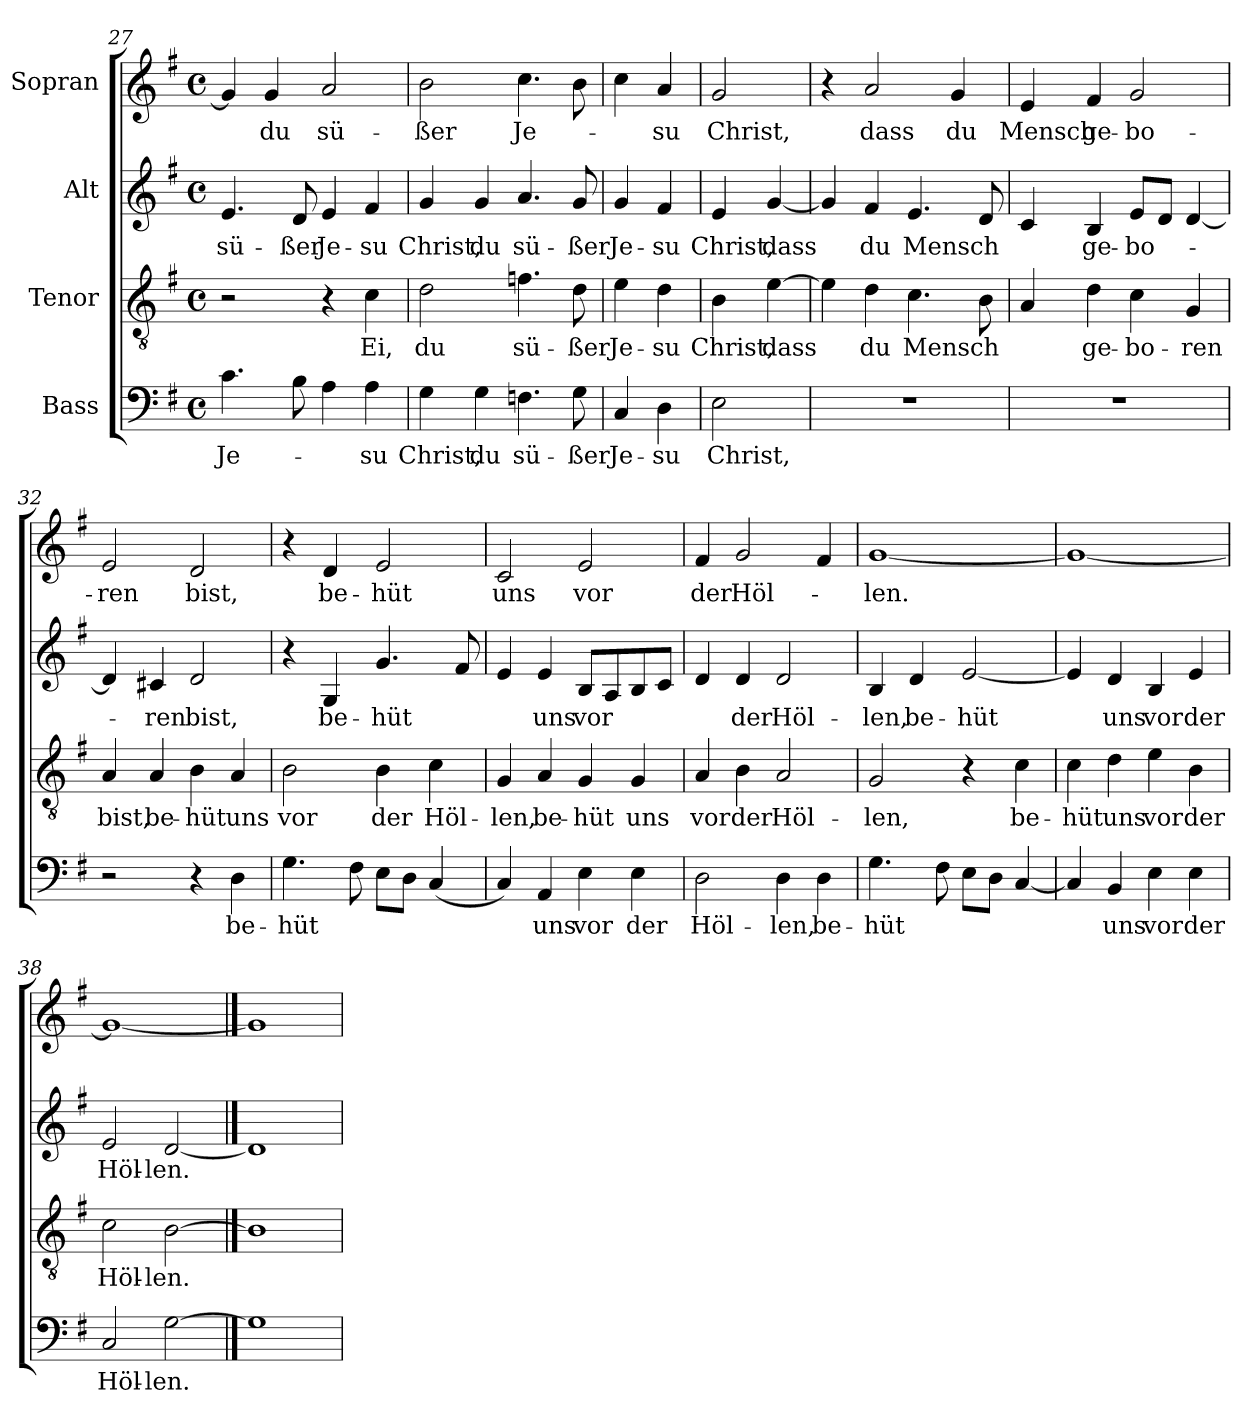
**kern	**text	**kern	**text	**kern	**text	**kern	**text
*part4	*part4	*part3	*part3	*part2	*part2	*part1	*part1
*staff4	*staff4	*staff3	*staff3	*staff2	*staff2	*staff1	*staff1
*I"Bass	*	*I"Tenor	*	*I"Alt	*	*I"Sopran	*
*clefF4	*	*clefGv2	*	*clefG2	*	*clefG2	*
*k[f#]	*	*k[f#]	*	*k[f#]	*	*k[f#]	*
*M4/4	*	*M4/4	*	*M4/4	*	*M4/4	*
*met(c)	*	*met(c)	*	*met(c)	*	*met(c)	*
=27	=27	=27	=27	=27	=27	=27	=27
!	!LO:LY:b	!	!	!	!LO:LY:b	!	!
4.c\	Je-	2r	.	4.e/	sü-	4g/]	.
!	!	!	!	!	!	!	!LO:LY:b
.	.	.	.	.	.	4g/	du
!	!	!	!	!	!LO:LY:b	!	!
8B\	.	.	.	8d/	-ßer	.	.
!	!	!	!	!	!LO:LY:b	!	!LO:LY:b
4A\	.	4r	.	4e/	Je-	2a/	sü-
!	!LO:LY:b	!	!LO:LY:b	!	!LO:LY:b	!	!
4A\	-su	4c\	Ei,	4f#/	-su	.	.
=28	=28	=28	=28	=28	=28	=28	=28
!	!LO:LY:b	!	!LO:LY:b	!	!LO:LY:b	!	!LO:LY:b
4G\	Christ,	2d\	du	4g/	Christ,	2b\	-ßer
!	!LO:LY:b	!	!	!	!LO:LY:b	!	!
4G\	du	.	.	4g/	du	.	.
!	!LO:LY:b	!	!LO:LY:b	!	!LO:LY:b	!	!LO:LY:b
4.Fn\	sü-	4.fn\	sü-	4.a/	sü-	4.cc\	Je-
!	!LO:LY:b	!	!LO:LY:b	!	!LO:LY:b	!	!
8G\	-ßer	8d\	-ßer	8g/	-ßer	8b\	.
=29	=29	=29	=29	=29	=29	=29	=29
!	!LO:LY:b	!	!LO:LY:b	!	!LO:LY:b	!	!
4C/	Je-	4e\	Je-	4g/	Je-	4cc\	.
!	!LO:LY:b	!	!LO:LY:b	!	!LO:LY:b	!	!LO:LY:b
4D\	-su	4d\	-su	4f#/	-su	4a/	-su
!!LO:LB:g=z
=29X1	=29X1	=29X1	=29X1	=29X1	=29X1	=29X1	=29X1
!	!LO:LY:b	!	!LO:LY:b	!	!LO:LY:b	!	!LO:LY:b
2E\	Christ,	4B\	Christ,	4e/	Christ,	2g/	Christ,
!	!	!	!LO:LY:b	!	!LO:LY:b	!	!
.	.	[4e\	dass	[4g/	dass	.	.
=30	=30	=30	=30	=30	=30	=30	=30
1r	.	4e\]	.	4g/]	.	4r	.
!	!	!	!LO:LY:b	!	!LO:LY:b	!	!LO:LY:b
.	.	4d\	du	4f#/	du	2a/	dass
!	!	!	!LO:LY:b	!	!LO:LY:b	!	!
.	.	4.c\	Mensch	4.e/	Mensch	.	.
!	!	!	!	!	!	!	!LO:LY:b
.	.	.	.	.	.	4g/	du
.	.	8B\	.	8d/	.	.	.
=31	=31	=31	=31	=31	=31	=31	=31
!	!	!	!	!	!	!	!LO:LY:b
1r	.	4A/	.	4c/	.	4e/	Mensch
!	!	!	!LO:LY:b	!	!LO:LY:b	!	!LO:LY:b
.	.	4d\	ge-	4B/	ge-	4f#/	ge-
!	!	!	!LO:LY:b	!	!LO:LY:b	!	!LO:LY:b
.	.	4c\	-bo-	8e/L	-bo-	2g/	-bo-
.	.	.	.	8d/J	.	.	.
!	!	!	!LO:LY:b	!	!	!	!
.	.	4G/	-ren	[4d/	.	.	.
=32	=32	=32	=32	=32	=32	=32	=32
!	!	!	!LO:LY:b	!	!	!	!LO:LY:b
2r	.	4A/	bist,	4d/]	.	2e/	-ren
!	!	!	!LO:LY:b	!	!LO:LY:b	!	!
.	.	4A/	be-	4c#X/	-ren	.	.
!	!	!	!LO:LY:b	!	!LO:LY:b	!	!LO:LY:b
4r	.	4B\	-hüt	2d/	bist,	2d/	bist,
!	!LO:LY:b	!	!LO:LY:b	!	!	!	!
4D\	be-	4A/	uns	.	.	.	.
=33	=33	=33	=33	=33	=33	=33	=33
!	!LO:LY:b	!	!LO:LY:b	!	!	!	!
4.G\	-hüt	2B\	vor	4r	.	4r	.
!	!	!	!	!	!LO:LY:b	!	!LO:LY:b
.	.	.	.	4G/	be-	4d/	be-
8F#\	.	.	.	.	.	.	.
!	!	!	!LO:LY:b	!	!LO:LY:b	!	!LO:LY:b
8E\L	.	4B\	der	4.g/	-hüt	2e/	-hüt
8D\J	.	.	.	.	.	.	.
!	!	!	!LO:LY:b	!	!	!	!
(4C/	.	4c\	Höl-	.	.	.	.
.	.	.	.	8f#/	.	.	.
!!LO:LB:g=z
=34	=34	=34	=34	=34	=34	=34	=34
!	!	!	!LO:LY:b	!	!	!	!LO:LY:b
4C/)	.	4G/	-len,	4e/	.	2c/	uns
!	!LO:LY:b	!	!LO:LY:b	!	!LO:LY:b	!	!
4AA/	uns	4A/	be-	4e/	uns	.	.
!	!LO:LY:b	!	!LO:LY:b	!	!LO:LY:b	!	!LO:LY:b
4E\	vor	4G/	-hüt	8B/L	vor	2e/	vor
.	.	.	.	8A/	.	.	.
!	!LO:LY:b	!	!LO:LY:b	!	!	!	!
4E\	der	4G/	uns	8B/	.	.	.
.	.	.	.	8c/J	.	.	.
=35	=35	=35	=35	=35	=35	=35	=35
!	!LO:LY:b	!	!LO:LY:b	!	!	!	!LO:LY:b
2D\	Höl-	4A/	vor	4d/	.	4f#/	der
!	!	!	!LO:LY:b	!	!LO:LY:b	!	!LO:LY:b
.	.	4B\	der	4d/	der	2g/	Höl-
!	!LO:LY:b	!	!LO:LY:b	!	!LO:LY:b	!	!
4D\	-len,	2A/	Höl-	2d/	Höl-	.	.
!	!LO:LY:b	!	!	!	!	!	!
4D\	be-	.	.	.	.	4f#/	.
=36	=36	=36	=36	=36	=36	=36	=36
!	!LO:LY:b	!	!LO:LY:b	!	!LO:LY:b	!	!LO:LY:b
4.G\	-hüt	2G/	-len,	4B/	-len,	[1g	-len.
!	!	!	!	!	!LO:LY:b	!	!
.	.	.	.	4d/	be-	.	.
8F#\	.	.	.	.	.	.	.
!	!	!	!	!	!LO:LY:b	!	!
8E\L	.	4r	.	[2e/	-hüt	.	.
8D\J	.	.	.	.	.	.	.
!	!	!	!LO:LY:b	!	!	!	!
[4C/	.	4c\	be-	.	.	.	.
=37	=37	=37	=37	=37	=37	=37	=37
!	!	!	!LO:LY:b	!	!	!	!
4C/]	.	4c\	-hüt	4e/]	.	1g_	.
!	!LO:LY:b	!	!LO:LY:b	!	!LO:LY:b	!	!
4BB/	uns	4d\	uns	4d/	uns	.	.
!	!LO:LY:b	!	!LO:LY:b	!	!LO:LY:b	!	!
4E\	vor	4e\	vor	4B/	vor	.	.
!	!LO:LY:b	!	!LO:LY:b	!	!LO:LY:b	!	!
4E\	der	4B\	der	4e/	der	.	.
=38	=38	=38	=38	=38	=38	=38	=38
!	!LO:LY:b	!	!LO:LY:b	!	!LO:LY:b	!	!
2C/	Höl-	2c\	Höl-	2e/	Höl-	1g_	.
!	!LO:LY:b	!	!LO:LY:b	!	!LO:LY:b	!	!
[2G	-len.	[2B	-len.	[2d	-len.	.	.
==39	==39	==39	==39	==39	==39	==39	==39
1G]	.	1B]	.	1d]	.	1g]	.
=	=	=	=	=	=	=	=
*-	*-	*-	*-	*-	*-	*-	*-
